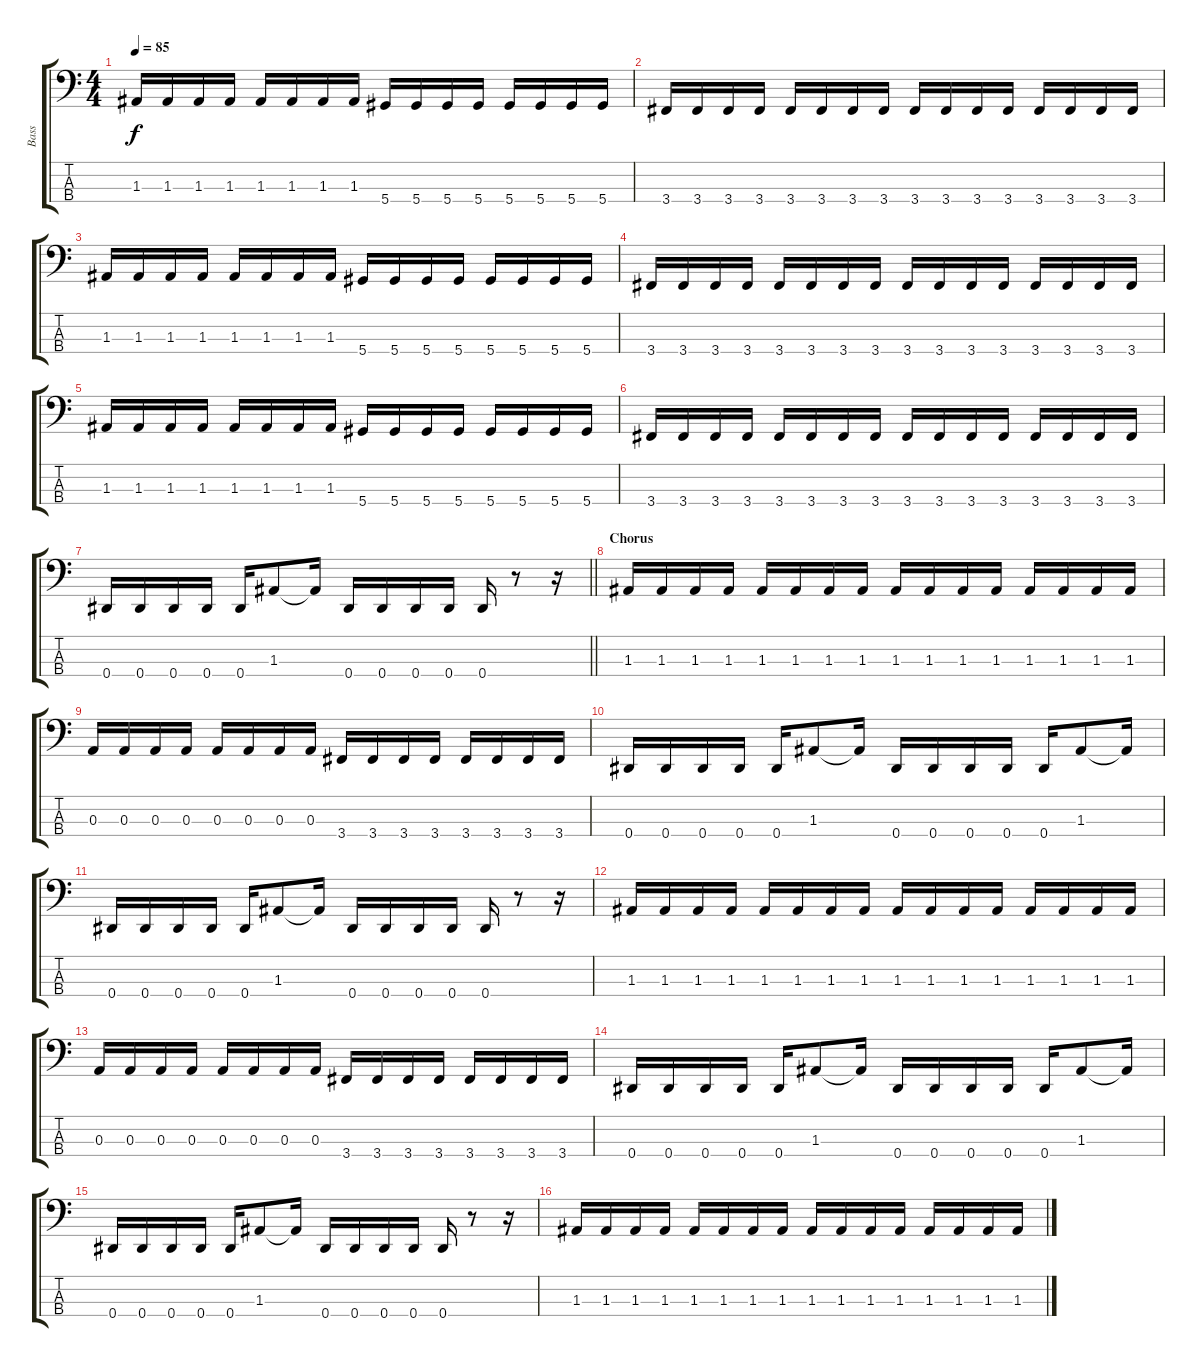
\track ("Bass" "Bass") {instrument electricbasspick}
\staff {score tabs}
\tuning (G2 D2 A1 Eb1) {hide}
\ts (4 4)
\tempo 85
\clef f4
\ks c
1.3.16{dy f} 1.3.16 1.3.16 1.3.16 1.3.16 1.3.16 1.3.16 1.3.16 5.4.16 5.4.16 5.4.16 5.4.16 5.4.16 5.4.16 5.4.16 5.4.16 |
3.4.16 3.4.16 3.4.16 3.4.16 3.4.16 3.4.16 3.4.16 3.4.16 3.4.16 3.4.16 3.4.16 3.4.16 3.4.16 3.4.16 3.4.16 3.4.16 |
1.3.16 1.3.16 1.3.16 1.3.16 1.3.16 1.3.16 1.3.16 1.3.16 5.4.16 5.4.16 5.4.16 5.4.16 5.4.16 5.4.16 5.4.16 5.4.16 |
3.4.16 3.4.16 3.4.16 3.4.16 3.4.16 3.4.16 3.4.16 3.4.16 3.4.16 3.4.16 3.4.16 3.4.16 3.4.16 3.4.16 3.4.16 3.4.16 |
1.3.16 1.3.16 1.3.16 1.3.16 1.3.16 1.3.16 1.3.16 1.3.16 5.4.16 5.4.16 5.4.16 5.4.16 5.4.16 5.4.16 5.4.16 5.4.16 |
3.4.16 3.4.16 3.4.16 3.4.16 3.4.16 3.4.16 3.4.16 3.4.16 3.4.16 3.4.16 3.4.16 3.4.16 3.4.16 3.4.16 3.4.16 3.4.16 |
\barLineRight lightlight
0.4.16 0.4.16 0.4.16 0.4.16 0.4.16 1.3.8 1.3{t}.16 0.4.16 0.4.16 0.4.16 0.4.16 0.4.16 r.8 r.16 |
\section ("" "Chorus")
1.3.16 1.3.16 1.3.16 1.3.16 1.3.16 1.3.16 1.3.16 1.3.16 1.3.16 1.3.16 1.3.16 1.3.16 1.3.16 1.3.16 1.3.16 1.3.16 |
0.3.16 0.3.16 0.3.16 0.3.16 0.3.16 0.3.16 0.3.16 0.3.16 3.4.16 3.4.16 3.4.16 3.4.16 3.4.16 3.4.16 3.4.16 3.4.16 |
0.4.16 0.4.16 0.4.16 0.4.16 0.4.16 1.3.8 1.3{t}.16 0.4.16 0.4.16 0.4.16 0.4.16 0.4.16 1.3.8 1.3{t}.16 |
0.4.16 0.4.16 0.4.16 0.4.16 0.4.16 1.3.8 1.3{t}.16 0.4.16 0.4.16 0.4.16 0.4.16 0.4.16 r.8 r.16 |
1.3.16 1.3.16 1.3.16 1.3.16 1.3.16 1.3.16 1.3.16 1.3.16 1.3.16 1.3.16 1.3.16 1.3.16 1.3.16 1.3.16 1.3.16 1.3.16 |
0.3.16 0.3.16 0.3.16 0.3.16 0.3.16 0.3.16 0.3.16 0.3.16 3.4.16 3.4.16 3.4.16 3.4.16 3.4.16 3.4.16 3.4.16 3.4.16 |
0.4.16 0.4.16 0.4.16 0.4.16 0.4.16 1.3.8 1.3{t}.16 0.4.16 0.4.16 0.4.16 0.4.16 0.4.16 1.3.8 1.3{t}.16 |
0.4.16 0.4.16 0.4.16 0.4.16 0.4.16 1.3.8 1.3{t}.16 0.4.16 0.4.16 0.4.16 0.4.16 0.4.16 r.8 r.16 |
1.3.16 1.3.16 1.3.16 1.3.16 1.3.16 1.3.16 1.3.16 1.3.16 1.3.16 1.3.16 1.3.16 1.3.16 1.3.16 1.3.16 1.3.16 1.3.16
